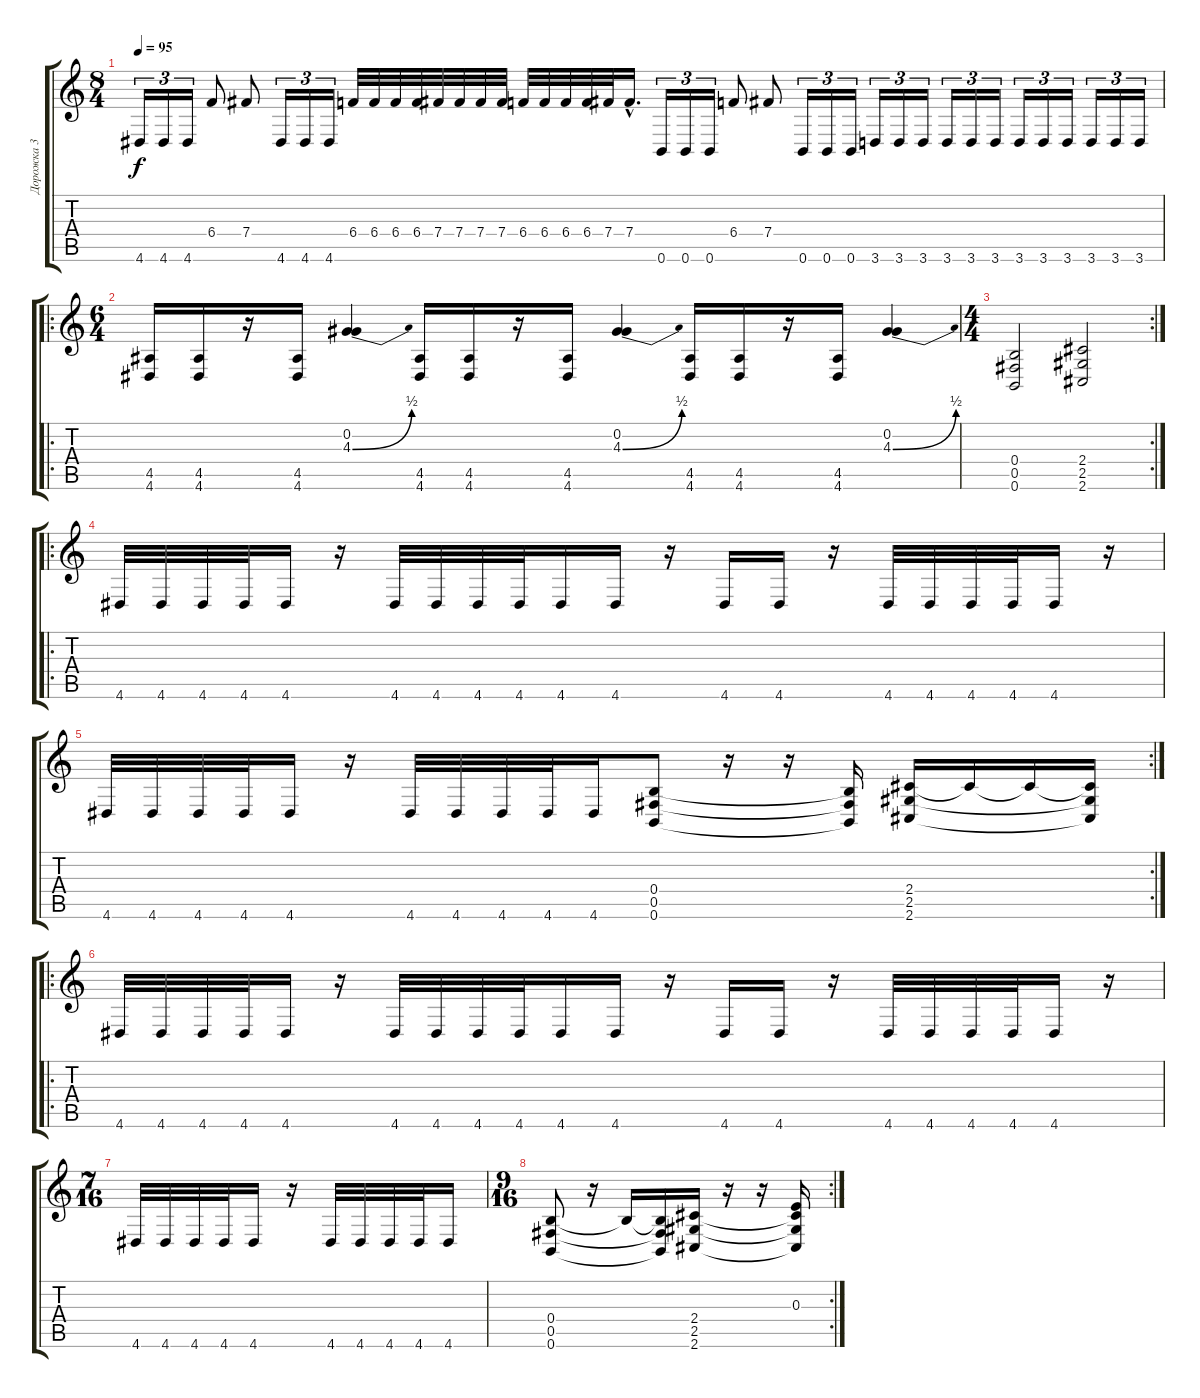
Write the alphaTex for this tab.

\track ("Дорожка 3" "Дорожка 3") {instrument distortionguitar}
\staff {score tabs}
\tuning (Db4 Ab3 E3 B2 Gb2 B1) {hide}
\ts (8 4)
\tempo 95
\clef g2
\ks c
4.6.16{tu (3 2) dy f} 4.6.16{tu (3 2)} 4.6.16{tu (3 2)} 6.4.8 7.4.8 4.6.16{tu (3 2)} 4.6.16{tu (3 2)} 4.6.16{tu (3 2)} 6.4.32 6.4.32 6.4.32 6.4.32 7.4.32 7.4.32 7.4.32 7.4.32 6.4.32 6.4.32 6.4.32 6.4.32 7.4.32 7.4{hac}.16{d} 0.6.16{tu (3 2)} 0.6.16{tu (3 2)} 0.6.16{tu (3 2)} 6.4.8 7.4.8 0.6.16{tu (3 2)} 0.6.16{tu (3 2)} 0.6.16{tu (3 2)} 3.6.16{tu (3 2)} 3.6.16{tu (3 2)} 3.6.16{tu (3 2)} 3.6.16{tu (3 2)} 3.6.16{tu (3 2)} 3.6.16{tu (3 2)} 3.6.16{tu (3 2)} 3.6.16{tu (3 2)} 3.6.16{tu (3 2)} 3.6.16{tu (3 2)} 3.6.16{tu (3 2)} 3.6.16{tu (3 2)} |
\ro
\ts (6 4)
(4.5 4.6).16 (4.5 4.6).16 r.16 (4.5 4.6).16 (0.2 4.3{be (bend 0 0 60 2)}).4 (4.5 4.6).16 (4.5 4.6).16 r.16 (4.5 4.6).16 (0.2 4.3{be (bend 0 0 60 2)}).4 (4.5 4.6).16 (4.5 4.6).16 r.16 (4.5 4.6).16 (0.2 4.3{be (bend 0 0 60 2)}).4 |
\rc 2
\ts (4 4)
(0.4 0.5 0.6).2 (2.4 2.5 2.6).2 |
\ro
4.6.32 4.6.32 4.6.32 4.6.32 4.6.16 r.16 4.6.32 4.6.32 4.6.32 4.6.32 4.6.16 4.6.16 r.16 4.6.16 4.6.16 r.16 4.6.32 4.6.32 4.6.32 4.6.32 4.6.16 r.16 |
\rc 2
4.6.32 4.6.32 4.6.32 4.6.32 4.6.16 r.16 4.6.32 4.6.32 4.6.32 4.6.32 4.6.16 (0.4 0.5 0.6).8 r.16 r.16 (0.4{t} 0.5{t} 0.6{t}).16 (2.4 2.5 2.6).16 2.4{t}.16 2.4{t}.16 (2.4{t} 2.5{t} 2.6{t}).16 |
\ro
4.6.32 4.6.32 4.6.32 4.6.32 4.6.16 r.16 4.6.32 4.6.32 4.6.32 4.6.32 4.6.16 4.6.16 r.16 4.6.16 4.6.16 r.16 4.6.32 4.6.32 4.6.32 4.6.32 4.6.16 r.16 |
\ts (7 16)
4.6.32 4.6.32 4.6.32 4.6.32 4.6.16 r.16 4.6.32 4.6.32 4.6.32 4.6.32 4.6.16 |
\rc 2
\ts (9 16)
(0.4 0.5 0.6).8 r.16 0.4{t}.16 (0.4{t} 0.5{t} 0.6{t}).16 (2.4 2.5 2.6).16 r.16 r.16 (0.3 2.4{t} 2.5{t} 2.6{t}).16
